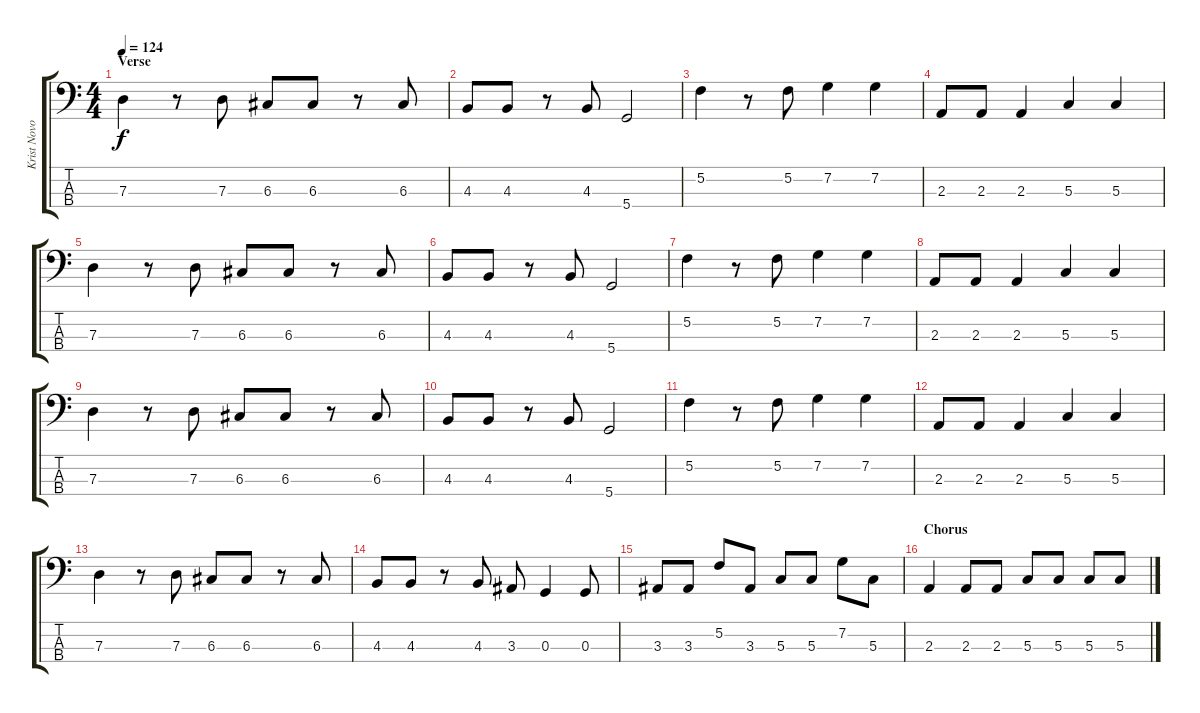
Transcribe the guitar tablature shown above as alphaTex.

\track ("Krist Novoselic" "Krist Novo") {instrument electricbassfinger}
\staff {score tabs}
\tuning (F2 C2 G1 D1) {hide}
\ts (4 4)
\section ("" "Verse")
\tempo 124
\clef f4
\ks c
7.3.4{dy f volume 12} r.8 7.3.8 6.3.8 6.3.8 r.8 6.3.8 |
4.3.8 4.3.8 r.8 4.3.8 5.4.2 |
5.2.4 r.8 5.2.8 7.2.4 7.2.4 |
2.3.8 2.3.8 2.3.4 5.3.4 5.3.4 |
7.3.4{volume 12} r.8 7.3.8 6.3.8 6.3.8 r.8 6.3.8 |
4.3.8 4.3.8 r.8 4.3.8 5.4.2 |
5.2.4 r.8 5.2.8 7.2.4 7.2.4 |
2.3.8 2.3.8 2.3.4 5.3.4 5.3.4 |
7.3.4{volume 12} r.8 7.3.8 6.3.8 6.3.8 r.8 6.3.8 |
4.3.8 4.3.8 r.8 4.3.8 5.4.2 |
5.2.4 r.8 5.2.8 7.2.4 7.2.4 |
2.3.8 2.3.8 2.3.4 5.3.4 5.3.4 |
7.3.4{volume 12} r.8 7.3.8 6.3.8 6.3.8 r.8 6.3.8 |
4.3.8 4.3.8 r.8 4.3.8 3.3.8 0.3.4 0.3.8 |
3.3.8 3.3.8 5.2.8 3.3.8 5.3.8 5.3.8 7.2.8 5.3.8 |
\section ("" "Chorus")
2.3.4 2.3.8 2.3.8 5.3.8 5.3.8 5.3.8 5.3.8
